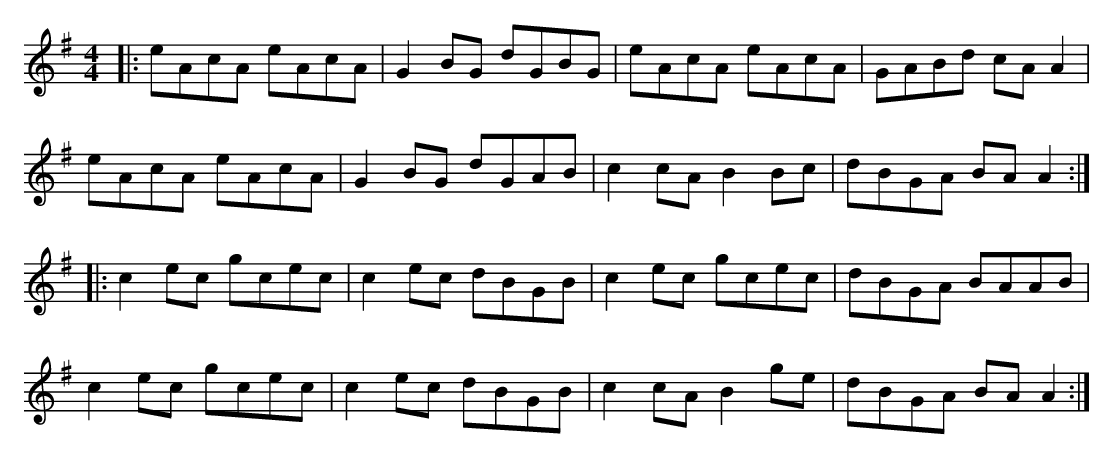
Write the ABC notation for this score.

X:1
M:4/4
K:Ador
|:eAcA eAcA|G2 BG dGBG|eAcA eAcA|GABd cA A2|
eAcA eAcA|G2 BG dGAB|c2 cA B2 Bc|dBGA BA A2:|
|:c2 ec gcec|c2 ec dBGB|c2 ec gcec|dBGA BAAB|
c2 ec gcec|c2 ec dBGB|c2 cA B2 ge|dBGA BA A2:|
